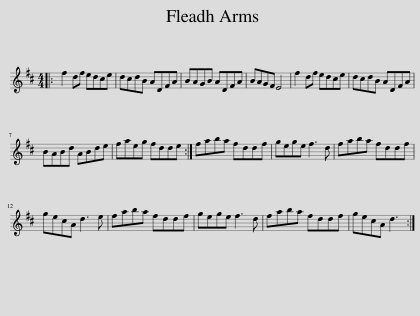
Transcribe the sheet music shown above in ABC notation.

X:1
L:1/8
M:4/4
I:linebreak $
K:D
V:1 treble
V:1
|: f2 df edce | dcdB ADFA | BAGB ADFA | BAGF E4 | f2 df edce | %5
 dcdB ADFA |$ BABd ABde | faeg fdde :| faba fddf | gege f3 d | %10
 faba fddf |$ gecA d3 e | faba fddf | gege f3 d | faba fddf | %15
 gecA d3 :| %16
